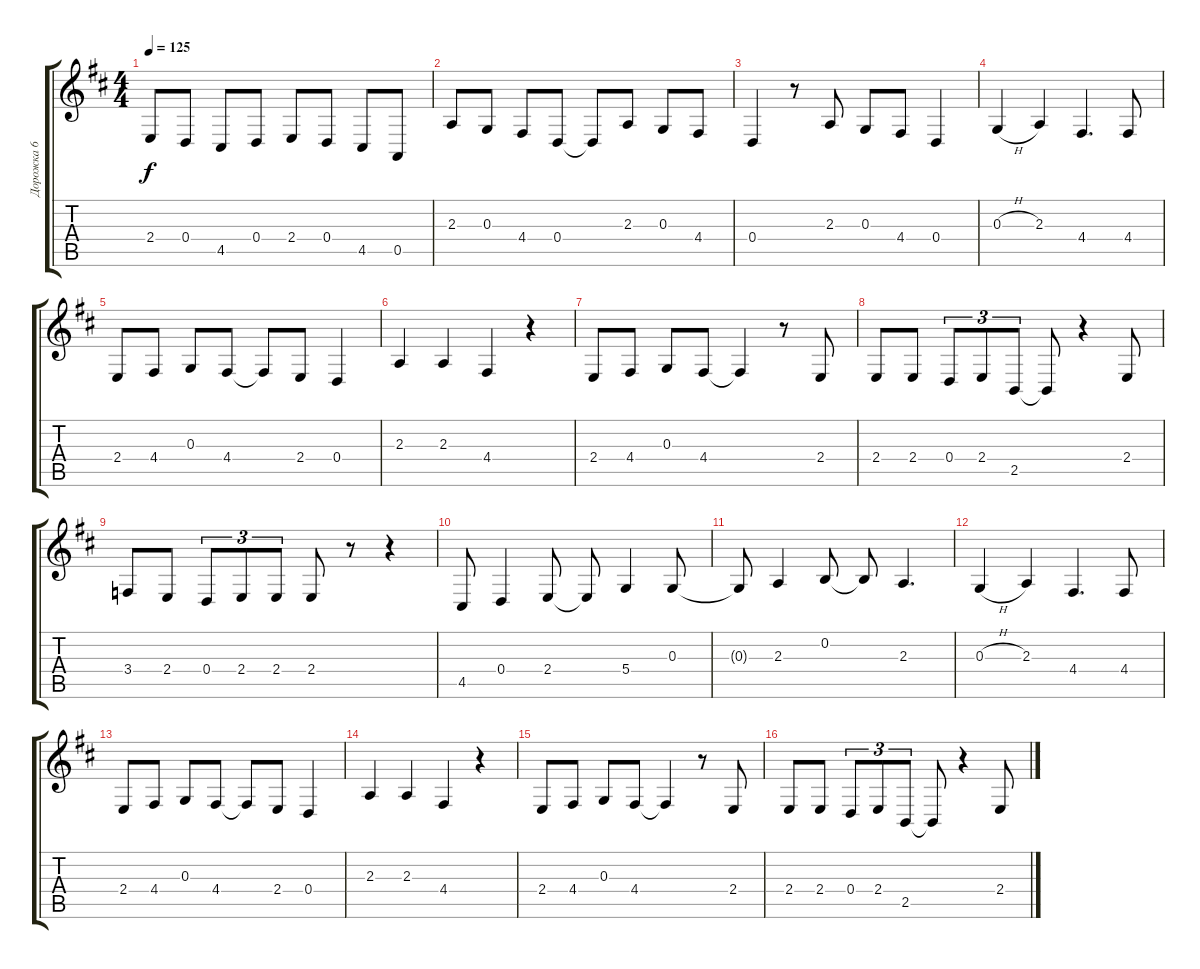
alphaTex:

\track ("Дорожка 6" "Дорожка 6") {instrument viola}
\staff {score tabs}
\tuning (E4 B3 G3 D3 A2 E2) {hide}
\ts (4 4)
\tempo 125
\clef g2
\ks d
2.4{t}.8{dy f} 0.4.8 4.5.8 0.4.8 2.4.8 0.4.8 4.5.8 0.5.8 |
2.3.8 0.3.8 4.4.8 0.4.8 0.4{t}.8 2.3.8 0.3.8 4.4.8 |
0.4.4 r.8 2.3.8 0.3.8 4.4.8 0.4.4 |
0.3{h}.4 2.3.4 4.4.4{d} 4.4.8 |
2.4.8 4.4.8 0.3.8 4.4.8 4.4{t}.8 2.4.8 0.4.4 |
2.3.4 2.3.4 4.4.4 r.4 |
2.4.8 4.4.8 0.3.8 4.4.8 4.4{t}.4 r.8 2.4.8 |
2.4.8 2.4.8 0.4.8{tu (3 2)} 2.4.8{tu (3 2)} 2.5.8{tu (3 2)} 2.5{t}.8 r.4 2.4.8 |
3.4.8 2.4.8 0.4.8{tu (3 2)} 2.4.8{tu (3 2)} 2.4.8{tu (3 2)} 2.4.8 r.8 r.4 |
4.5.8 0.4.4 2.4.8 2.4{t}.8 5.4.4 0.3.8 |
0.3{t}.8 2.3.4 0.2.8 0.2{t}.8 2.3.4{d} |
0.3{h}.4 2.3.4 4.4.4{d} 4.4.8 |
2.4.8 4.4.8 0.3.8 4.4.8 4.4{t}.8 2.4.8 0.4.4 |
2.3.4 2.3.4 4.4.4 r.4 |
2.4.8 4.4.8 0.3.8 4.4.8 4.4{t}.4 r.8 2.4.8 |
2.4.8 2.4.8 0.4.8{tu (3 2)} 2.4.8{tu (3 2)} 2.5.8{tu (3 2)} 2.5{t}.8 r.4 2.4.8
